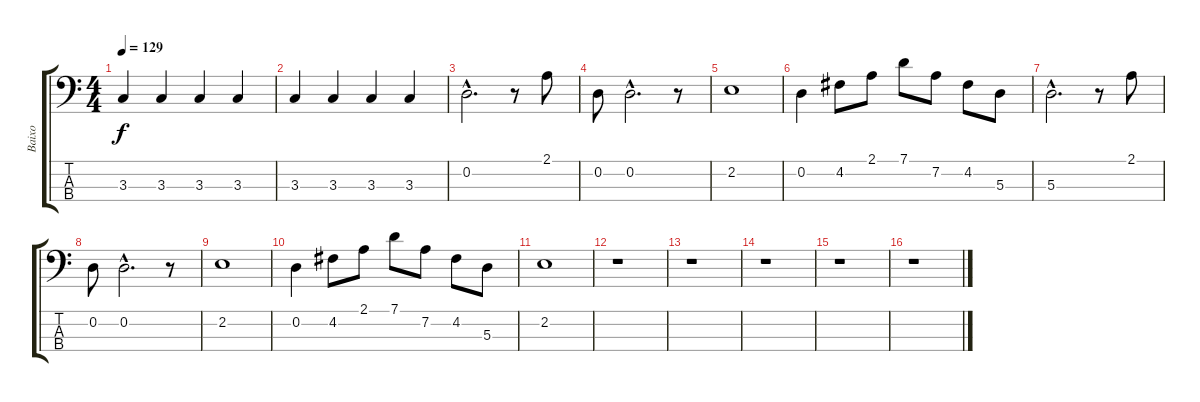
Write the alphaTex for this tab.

\track ("Baixo" "Baixo") {instrument electricbassfinger}
\staff {score tabs}
\tuning (G2 D2 A1 E1) {hide}
\ts (4 4)
\tempo 129
\clef f4
\ks c
3.3.4{dy f} 3.3.4 3.3.4 3.3.4 |
3.3.4 3.3.4 3.3.4 3.3.4 |
0.2{hac}.2{d} r.8 2.1.8 |
0.2.8 0.2{hac}.2{d} r.8 |
2.2.1 |
0.2.4 4.2.8 2.1.8 7.1.8 7.2.8 4.2.8 5.3.8 |
5.3{hac}.2{d} r.8 2.1.8 |
0.2.8 0.2{hac}.2{d} r.8 |
2.2.1 |
0.2.4 4.2.8 2.1.8 7.1.8 7.2.8 4.2.8 5.3.8 |
2.2.1 |
r.1 |
r.1 |
r.1 |
r.1 |
r.1
